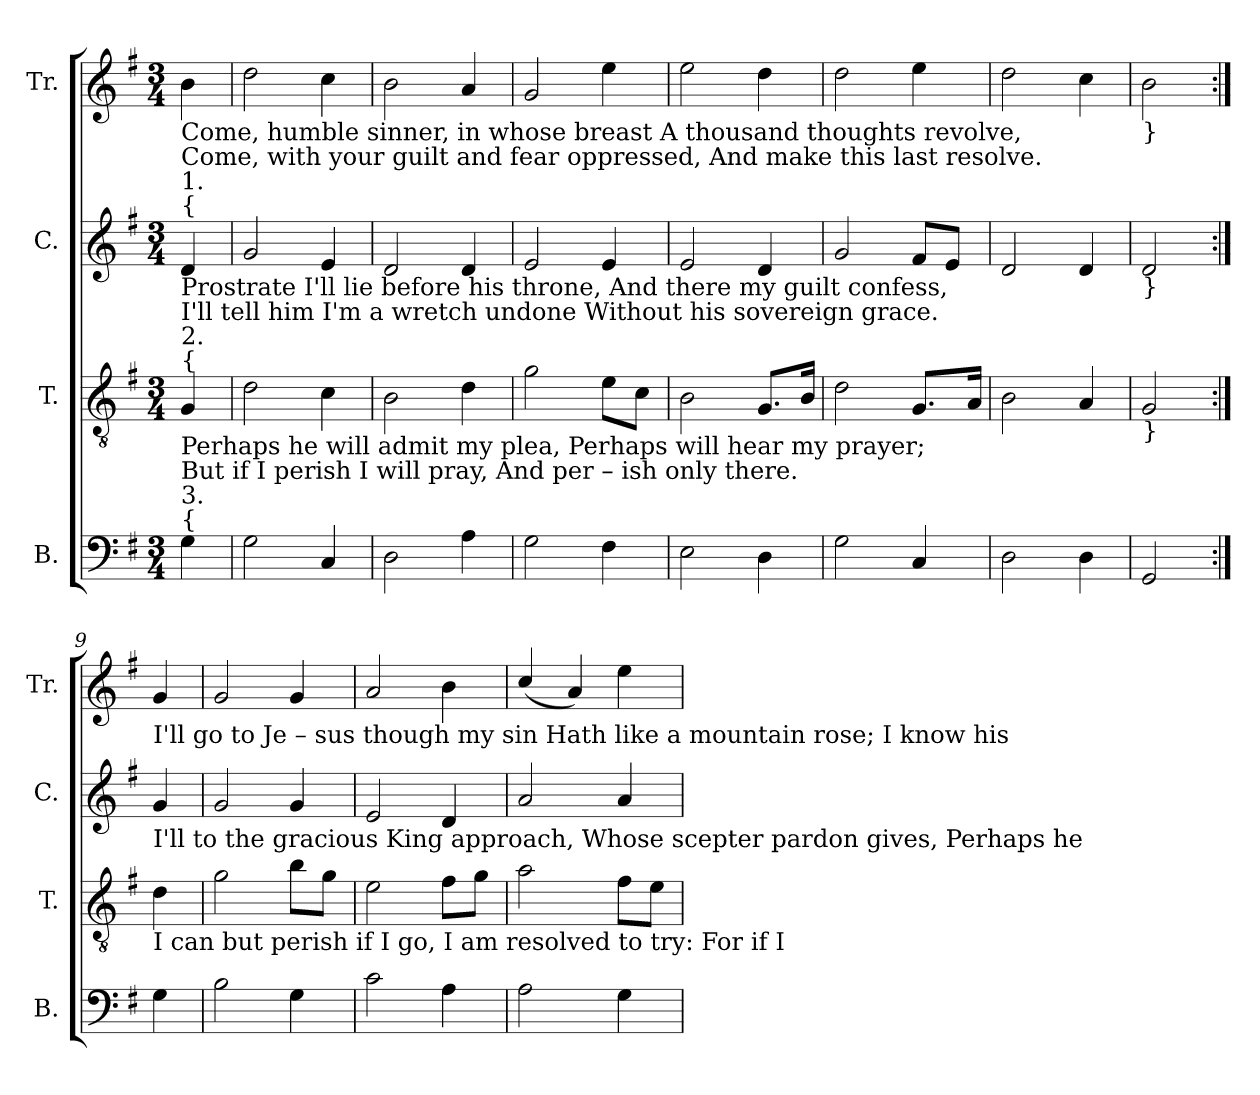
**kern	**kern	**kern	**kern
*part4	*part3	*part2	*part1
*staff4	*staff3	*staff2	*staff1
*I"B.	*I"T.	*I"C.	*I"Tr.
*I'B.	*I'T.	*I'C.	*I'Tr.
*clefF4	*clefGv2	*clefG2	*clefG2
*k[f#]	*k[f#]	*k[f#]	*k[f#]
*M3/4	*M3/4	*M3/4	*M3/4
*MM100	*MM100	*MM100	*MM100
=1	=1	=1	=1
!	!	!	!LO:TX:b:t=Come, humble sinner, in whose breast  A thousand thoughts revolve,
!	!	!	!LO:TX:b:t=Come, with your guilt and fear oppressed, And make this last resolve.
!	!	!	!LO:TX:b:t=1.
!	!	!	!LO:TX:b:t={
!	!	!LO:TX:b:t=Prostrate I'll   lie  before  his   throne,  And  there  my   guilt   confess,	!
!	!	!LO:TX:b:t=I'll  tell  him I'm a wretch   undone     Without  his   sovereign  grace.	!
!	!	!LO:TX:b:t=2.	!
!	!	!LO:TX:b:t={	!
!	!LO:TX:b:t=Perhaps  he  will  admit   my     plea,  Perhaps     will  hear  my  prayer;	!	!
!	!LO:TX:b:t=But   if   I     perish     I    will    pray,  And     per – ish       only     there.	!	!
!	!LO:TX:b:t=3.	!	!
!	!LO:TX:b:t={	!	!
4G!\	4G!/	4d!/	4b!\
=2	=2	=2	=2
2G!\	2d!\	2g!/	2dd!\
4C!/	4c!\	4e!/	4cc!\
=3	=3	=3	=3
2D!\	2B!\	2d!/	2b!\
4A!\	4d!\	4d!/	4a!/
=4	=4	=4	=4
2G!\	2g!\	2e!/	2g!/
4F#!\	8e!\L	4e!/	4ee!\
.	8c!\J	.	.
=5	=5	=5	=5
2E!\	2B!\	2e!/	2ee!\
4D!\	8.G!/L	4d!/	4dd!\
.	16B!/Jk	.	.
=6	=6	=6	=6
2G!\	2d!\	2g!/	2dd!\
4C!/	8.G!/L	8f#!/L	4ee!\
.	.	8e!/J	.
.	16A!/Jk	.	.
=7	=7	=7	=7
2D!\	2B!\	2d!/	2dd!\
4D!\	4A!/	4d!/	4cc!\
=8	=8	=8	=8
!	!	!	!LO:TX:b:t=}
!	!	!LO:TX:b:t=}	!
!	!LO:TX:b:t=}	!	!
2GG!/	2G!/	2d!/	2b!\
=9:|!	=9:|!	=9:|!	=9:|!
!	!	!	!LO:TX:b:t=I'll    go      to      Je  –  sus    though   my  sin   Hath  like   a        mountain  rose;  I  know his
!	!	!LO:TX:b:t=I'll     to      the    gracious    King    approach,  Whose  scepter     pardon   gives,   Perhaps he	!
!	!LO:TX:b:t=I       can   but     perish        if       I           go,    I         am   resolved      to        try&colon;  For  if  I	!	!
4G!\	4d!\	4g!/	4g!/
=10	=10	=10	=10
2B!\	2g!\	2g!/	2g!/
4G!\	8b!\L	4g!/	4g!/
.	8g!\J	.	.
=11	=11	=11	=11
2c!\	2e!\	2e!/	2a!/
4A!\	8f#!\L	4d!/	4b!\
.	8g!\J	.	.
=12	=12	=12	=12
2A!\	2a!\	2a!/	(<4cc!/
.	.	.	4a!/)
4G!\	8f#!\L	4a!/	4ee!\
.	8e!\J	.	.
=	=	=	=
*-	*-	*-	*-
